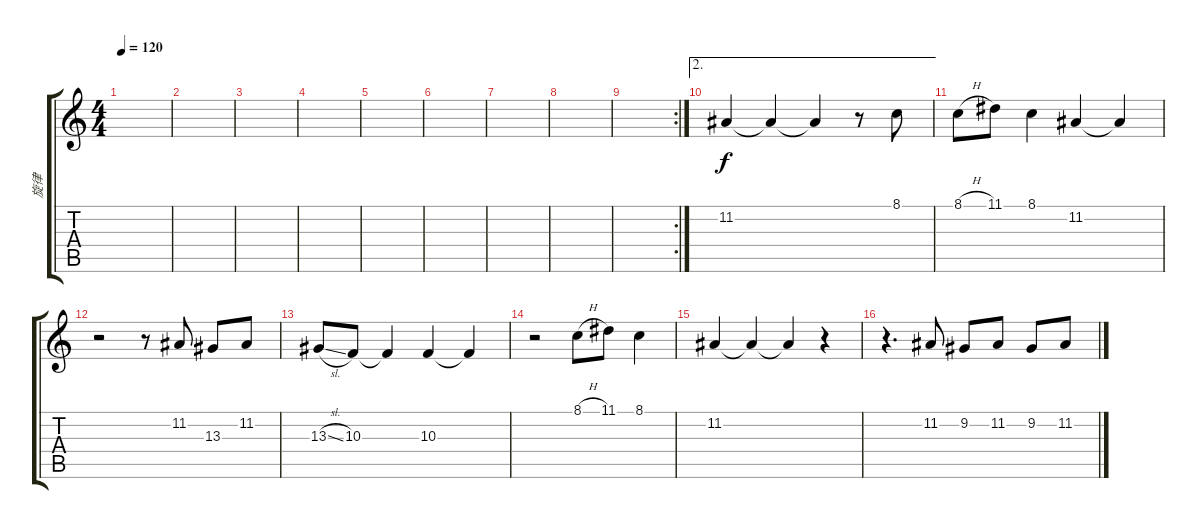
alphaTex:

\track ("旋律" "旋律") {instrument celesta}
\staff {score tabs}
\tuning (E4 B3 G3 D3 A2 E2) {hide}
\ts (4 4)
\tempo 120
\clef g2
\ks c
|
|
|
|
|
|
|
|
\rc 2
|
\ae 2
11.2.4 11.2{t}.4 11.2{t}.4 r.8 8.1.8 |
8.1{h}.8 11.1.8 8.1.4 11.2.4 11.2{t}.4 |
r.2 r.8 11.2.8 13.3.8 11.2.8 |
13.3{sl}.8 10.3.8 10.3{t}.4 10.3.4 10.3{t}.4 |
r.2 8.1{h}.8 11.1.8 8.1.4 |
11.2.4 11.2{t}.4 11.2{t}.4 r.4 |
r.4{d} 11.2.8 9.2.8 11.2.8 9.2.8 11.2.8
